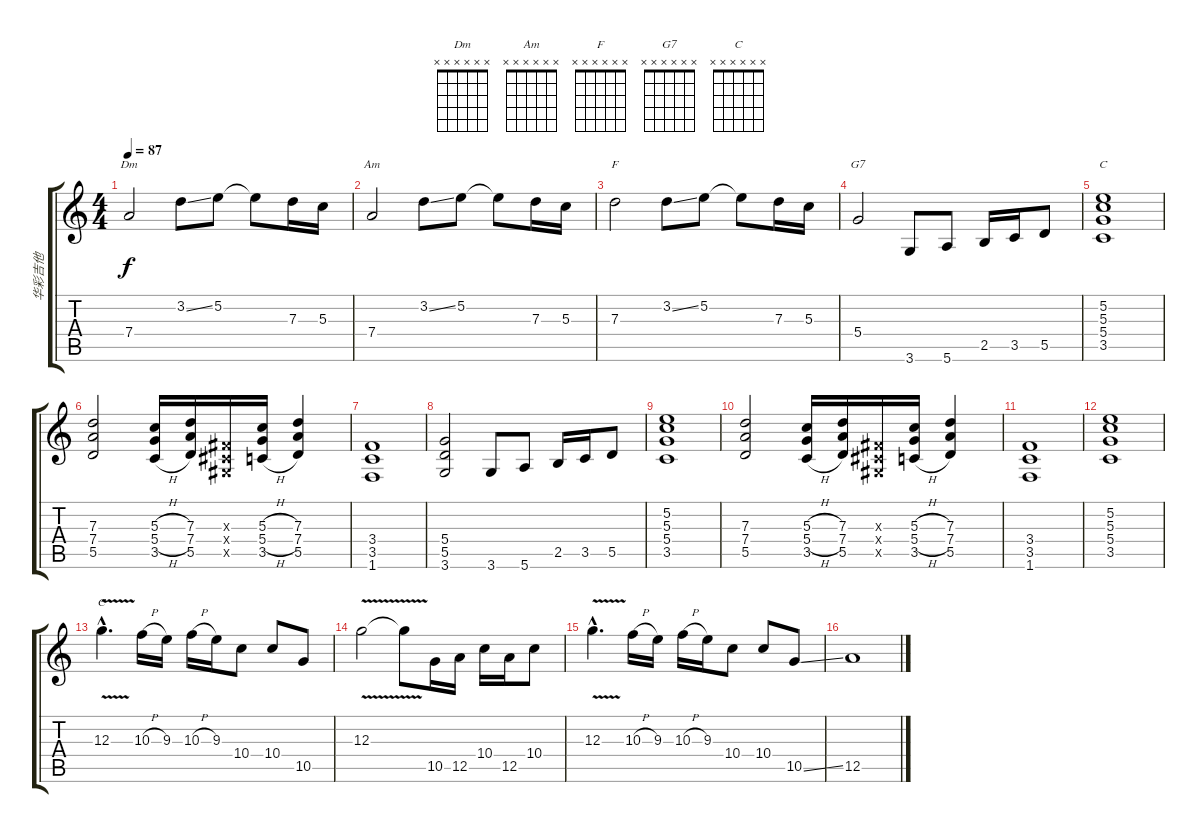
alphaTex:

\track ("华彩吉他" "华彩吉他") {instrument overdrivenguitar}
\staff {score tabs}
\tuning (E4 B3 G3 D3 A2 E2) {hide}
\chord ("Dm" x x x x x x)
\chord ("Am" x x x x x x)
\chord ("F" x x x x x x)
\chord ("G7" x x x x x x)
\chord ("C" 3 5 5 5 3 x) {barre 3}
\chord ("C" x x x x x x)
\ts (4 4)
\tempo 87
\clef g2
\ks c
7.4.2{ch "Dm" dy f} 3.2{ss}.8 5.2.8 5.2{t}.8 7.3.16 5.3.16 |
7.4.2{ch "Am"} 3.2{ss}.8 5.2.8 5.2{t}.8 7.3.16 5.3.16 |
7.3.2{ch "F"} 3.2{ss}.8 5.2.8 5.2{t}.8 7.3.16 5.3.16 |
5.4.2{ch "G7"} 3.6.8 5.6.8 2.5.16 3.5.16 5.5.8 |
(5.2 5.3 5.4 3.5).1{ch "C"} |
(7.3 7.4 5.5).2 (5.3{h} 5.4{h} 3.5{h}).16 (7.3 7.4 5.5).16 (-1.3{x} -1.4{x} -1.5{x}).16 (5.3{h} 5.4{h} 3.5{h}).16 (7.3 7.4 5.5).4 |
(3.4 3.5 1.6).1 |
(5.4 5.5 3.6).2 3.6.8 5.6.8 2.5.16 3.5.16 5.5.8 |
(5.2 5.3 5.4 3.5).1 |
(7.3 7.4 5.5).2 (5.3{h} 5.4{h} 3.5{h}).16 (7.3 7.4 5.5).16 (-1.3{x} -1.4{x} -1.5{x}).16 (5.3{h} 5.4{h} 3.5{h}).16 (7.3 7.4 5.5).4 |
(3.4 3.5 1.6).1 |
(5.2 5.3 5.4 3.5).1 |
12.3{v hac}.4{d ch "C"} 10.3{h}.16 9.3.16 10.3{h}.16 9.3.16 10.4.8 10.4.8 10.5.8 |
12.3{v}.2 12.3{t}.8 10.5.16 12.5.16 10.4.16 12.5.16 10.4.8 |
12.3{v hac}.4{d} 10.3{h}.16 9.3.16 10.3{h}.16 9.3.16 10.4.8 10.4.8 10.5{ss}.8 |
12.5.1
